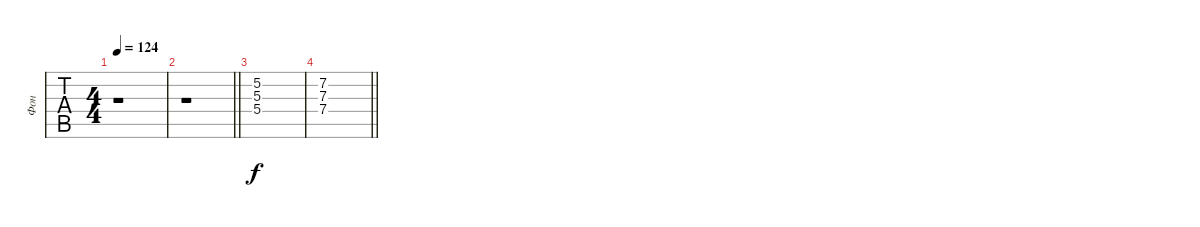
\track ("Фон" "Фон") {instrument synthstrings1}
\staff {tabs}
\tuning (E4 B3 G3 D3 A2 E2) {hide}
\ts (4 4)
\tempo 124
\clef g2
\ks c
r.1{dy f} |
\barLineRight lightlight
r.1 |
(5.2 5.3 5.4).1 |
\barLineRight lightlight
(7.2 7.3 7.4).1
